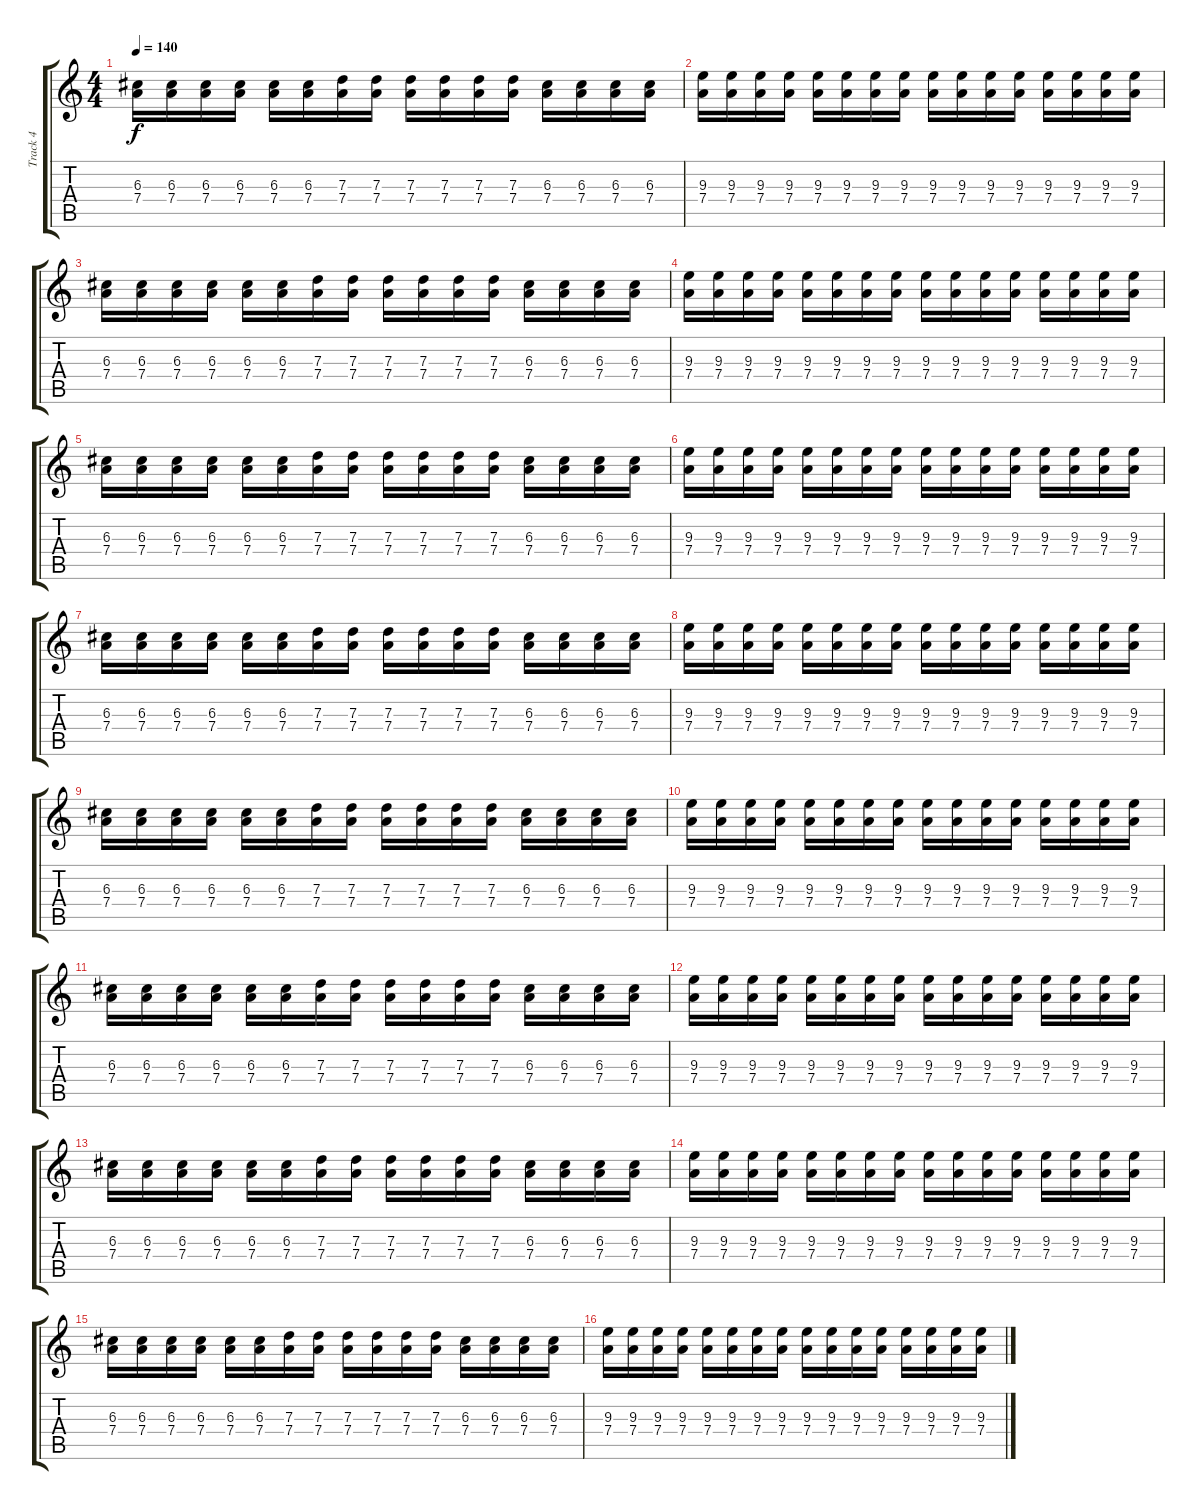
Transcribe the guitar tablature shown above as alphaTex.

\track ("Track 4" "Track 4") {instrument overdrivenguitar}
\staff {score tabs}
\tuning (E4 B3 G3 D3 A2 E2) {hide}
\ts (4 4)
\tempo 140
\clef g2
\ks c
(6.3 7.4).16{dy f} (6.3 7.4).16 (6.3 7.4).16 (6.3 7.4).16 (6.3 7.4).16 (6.3 7.4).16 (7.3 7.4).16 (7.3 7.4).16 (7.3 7.4).16 (7.3 7.4).16 (7.3 7.4).16 (7.3 7.4).16 (6.3 7.4).16 (6.3 7.4).16 (6.3 7.4).16 (6.3 7.4).16 |
(9.3 7.4).16 (9.3 7.4).16 (9.3 7.4).16 (9.3 7.4).16 (9.3 7.4).16 (9.3 7.4).16 (9.3 7.4).16 (9.3 7.4).16 (9.3 7.4).16 (9.3 7.4).16 (9.3 7.4).16 (9.3 7.4).16 (9.3 7.4).16 (9.3 7.4).16 (9.3 7.4).16 (9.3 7.4).16 |
(6.3 7.4).16 (6.3 7.4).16 (6.3 7.4).16 (6.3 7.4).16 (6.3 7.4).16 (6.3 7.4).16 (7.3 7.4).16 (7.3 7.4).16 (7.3 7.4).16 (7.3 7.4).16 (7.3 7.4).16 (7.3 7.4).16 (6.3 7.4).16 (6.3 7.4).16 (6.3 7.4).16 (6.3 7.4).16 |
(9.3 7.4).16 (9.3 7.4).16 (9.3 7.4).16 (9.3 7.4).16 (9.3 7.4).16 (9.3 7.4).16 (9.3 7.4).16 (9.3 7.4).16 (9.3 7.4).16 (9.3 7.4).16 (9.3 7.4).16 (9.3 7.4).16 (9.3 7.4).16 (9.3 7.4).16 (9.3 7.4).16 (9.3 7.4).16 |
(6.3 7.4).16 (6.3 7.4).16 (6.3 7.4).16 (6.3 7.4).16 (6.3 7.4).16 (6.3 7.4).16 (7.3 7.4).16 (7.3 7.4).16 (7.3 7.4).16 (7.3 7.4).16 (7.3 7.4).16 (7.3 7.4).16 (6.3 7.4).16 (6.3 7.4).16 (6.3 7.4).16 (6.3 7.4).16 |
(9.3 7.4).16 (9.3 7.4).16 (9.3 7.4).16 (9.3 7.4).16 (9.3 7.4).16 (9.3 7.4).16 (9.3 7.4).16 (9.3 7.4).16 (9.3 7.4).16 (9.3 7.4).16 (9.3 7.4).16 (9.3 7.4).16 (9.3 7.4).16 (9.3 7.4).16 (9.3 7.4).16 (9.3 7.4).16 |
(6.3 7.4).16 (6.3 7.4).16 (6.3 7.4).16 (6.3 7.4).16 (6.3 7.4).16 (6.3 7.4).16 (7.3 7.4).16 (7.3 7.4).16 (7.3 7.4).16 (7.3 7.4).16 (7.3 7.4).16 (7.3 7.4).16 (6.3 7.4).16 (6.3 7.4).16 (6.3 7.4).16 (6.3 7.4).16 |
(9.3 7.4).16 (9.3 7.4).16 (9.3 7.4).16 (9.3 7.4).16 (9.3 7.4).16 (9.3 7.4).16 (9.3 7.4).16 (9.3 7.4).16 (9.3 7.4).16 (9.3 7.4).16 (9.3 7.4).16 (9.3 7.4).16 (9.3 7.4).16 (9.3 7.4).16 (9.3 7.4).16 (9.3 7.4).16 |
(6.3 7.4).16 (6.3 7.4).16 (6.3 7.4).16 (6.3 7.4).16 (6.3 7.4).16 (6.3 7.4).16 (7.3 7.4).16 (7.3 7.4).16 (7.3 7.4).16 (7.3 7.4).16 (7.3 7.4).16 (7.3 7.4).16 (6.3 7.4).16 (6.3 7.4).16 (6.3 7.4).16 (6.3 7.4).16 |
(9.3 7.4).16 (9.3 7.4).16 (9.3 7.4).16 (9.3 7.4).16 (9.3 7.4).16 (9.3 7.4).16 (9.3 7.4).16 (9.3 7.4).16 (9.3 7.4).16 (9.3 7.4).16 (9.3 7.4).16 (9.3 7.4).16 (9.3 7.4).16 (9.3 7.4).16 (9.3 7.4).16 (9.3 7.4).16 |
(6.3 7.4).16 (6.3 7.4).16 (6.3 7.4).16 (6.3 7.4).16 (6.3 7.4).16 (6.3 7.4).16 (7.3 7.4).16 (7.3 7.4).16 (7.3 7.4).16 (7.3 7.4).16 (7.3 7.4).16 (7.3 7.4).16 (6.3 7.4).16 (6.3 7.4).16 (6.3 7.4).16 (6.3 7.4).16 |
(9.3 7.4).16 (9.3 7.4).16 (9.3 7.4).16 (9.3 7.4).16 (9.3 7.4).16 (9.3 7.4).16 (9.3 7.4).16 (9.3 7.4).16 (9.3 7.4).16 (9.3 7.4).16 (9.3 7.4).16 (9.3 7.4).16 (9.3 7.4).16 (9.3 7.4).16 (9.3 7.4).16 (9.3 7.4).16 |
(6.3 7.4).16 (6.3 7.4).16 (6.3 7.4).16 (6.3 7.4).16 (6.3 7.4).16 (6.3 7.4).16 (7.3 7.4).16 (7.3 7.4).16 (7.3 7.4).16 (7.3 7.4).16 (7.3 7.4).16 (7.3 7.4).16 (6.3 7.4).16 (6.3 7.4).16 (6.3 7.4).16 (6.3 7.4).16 |
(9.3 7.4).16 (9.3 7.4).16 (9.3 7.4).16 (9.3 7.4).16 (9.3 7.4).16 (9.3 7.4).16 (9.3 7.4).16 (9.3 7.4).16 (9.3 7.4).16 (9.3 7.4).16 (9.3 7.4).16 (9.3 7.4).16 (9.3 7.4).16 (9.3 7.4).16 (9.3 7.4).16 (9.3 7.4).16 |
(6.3 7.4).16 (6.3 7.4).16 (6.3 7.4).16 (6.3 7.4).16 (6.3 7.4).16 (6.3 7.4).16 (7.3 7.4).16 (7.3 7.4).16 (7.3 7.4).16 (7.3 7.4).16 (7.3 7.4).16 (7.3 7.4).16 (6.3 7.4).16 (6.3 7.4).16 (6.3 7.4).16 (6.3 7.4).16 |
(9.3 7.4).16 (9.3 7.4).16 (9.3 7.4).16 (9.3 7.4).16 (9.3 7.4).16 (9.3 7.4).16 (9.3 7.4).16 (9.3 7.4).16 (9.3 7.4).16 (9.3 7.4).16 (9.3 7.4).16 (9.3 7.4).16 (9.3 7.4).16 (9.3 7.4).16 (9.3 7.4).16 (9.3 7.4).16
